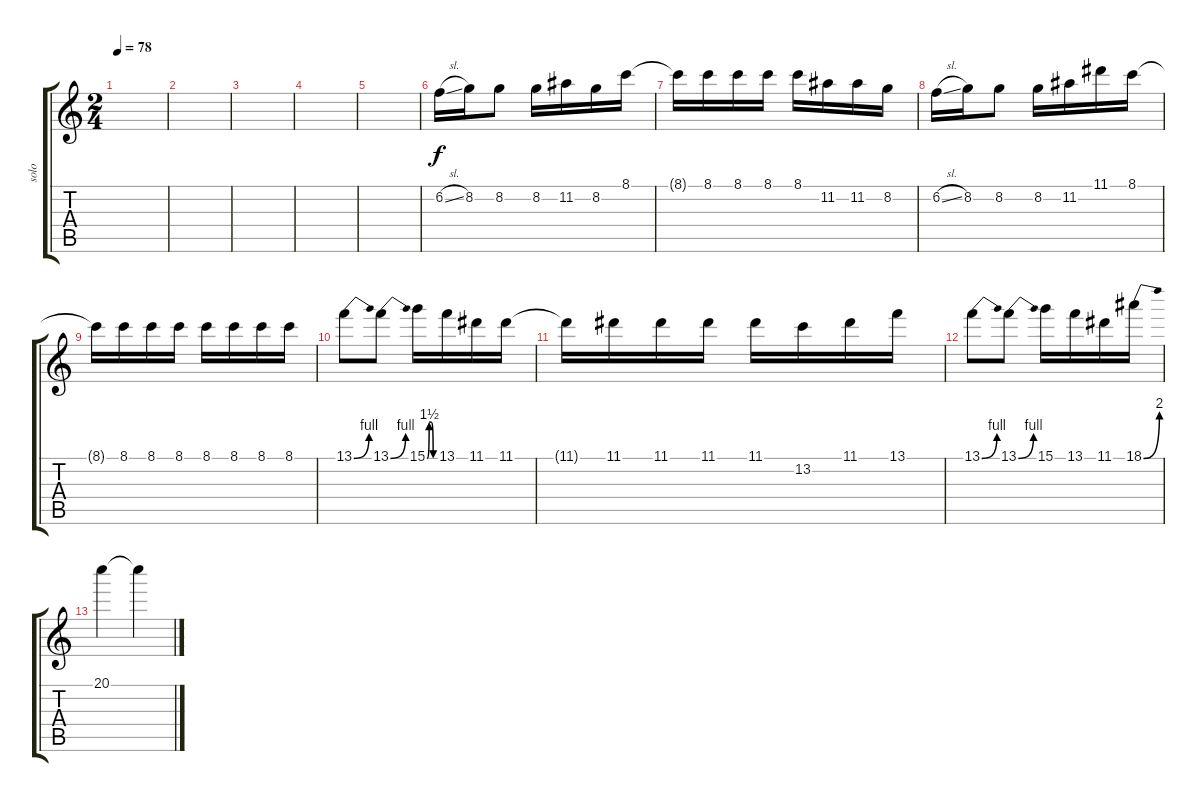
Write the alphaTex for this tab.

\track ("solo" "solo") {instrument overdrivenguitar}
\staff {score tabs}
\tuning (E4 B3 G3 D3 A2 E2) {hide}
\ts (2 4)
\tempo 78
\clef g2
\ks c
|
|
|
|
|
6.2{sl}.16 8.2.16 8.2.8 8.2.16 11.2.16 8.2.16 8.1.16 |
8.1{t}.16 8.1.16 8.1.16 8.1.16 8.1.16 11.2.16 11.2.16 8.2.16 |
6.2{sl}.16 8.2.16 8.2.8 8.2.16 11.2.16 11.1.16 8.1.16 |
8.1{t}.16 8.1.16 8.1.16 8.1.16 8.1.16 8.1.16 8.1.16 8.1.16 |
13.1{be (bend 0 0 60 4)}.8 13.1{be (bend 0 0 60 4)}.8 15.1{be (custom 0 0 15 6 30 6 45 0 60 0)}.16 13.1.16 11.1.16 11.1.16 |
11.1{t}.16 11.1.16 11.1.16 11.1.16 11.1.16 13.2.16 11.1.16 13.1.16 |
13.1{be (bend 0 0 60 4)}.8 13.1{be (bend 0 0 60 4)}.8 15.1.16 13.1.16 11.1.16 18.1{be (bend 0 0 60 8)}.16 |
20.1.4 20.1{t}.4
